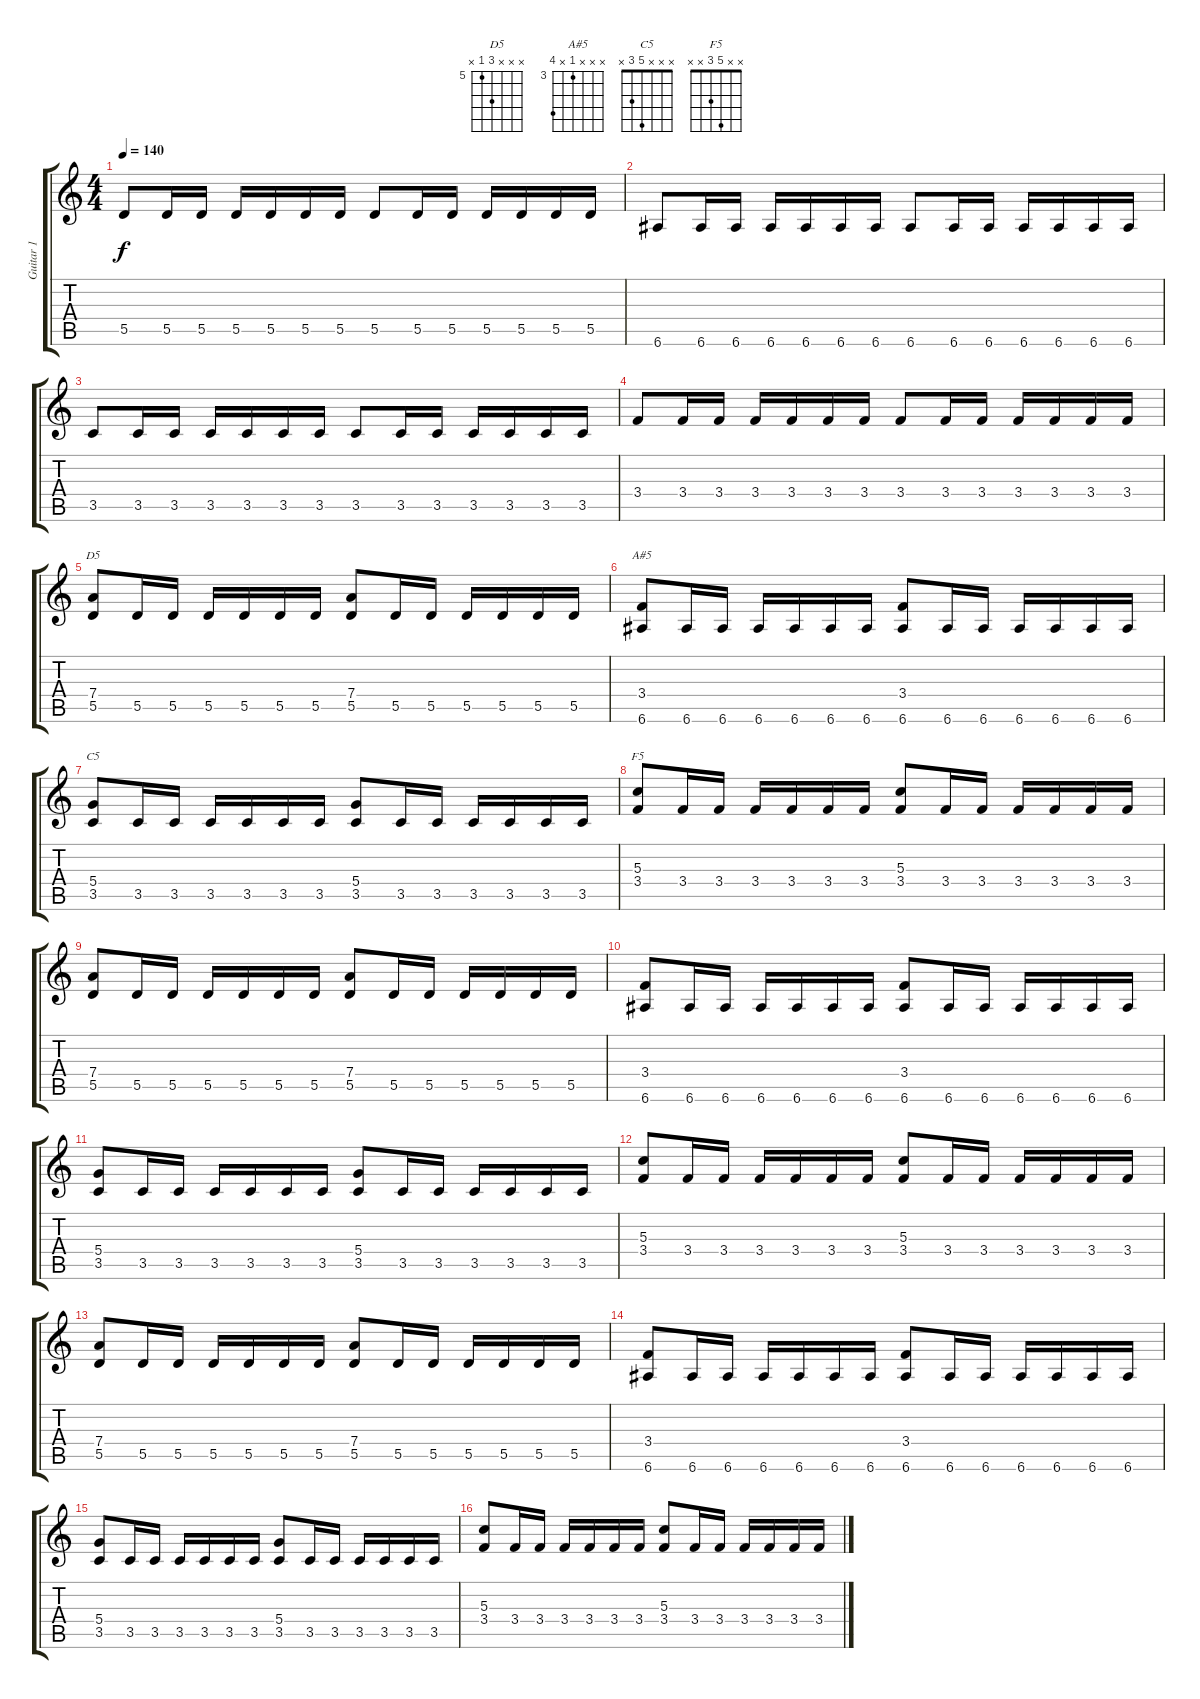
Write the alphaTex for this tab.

\track ("Guitar 1" "Guitar 1") {instrument distortionguitar}
\staff {score tabs}
\tuning (E4 B3 G3 D3 A2 E2) {hide}
\chord ("D5" x x x 7 5 x) {firstfret 5}
\chord ("A#5" x x x 3 x 6) {firstfret 3}
\chord ("C5" x x x 5 3 x)
\chord ("F5" x x 5 3 x x)
\ts (4 4)
\tempo 140
\clef g2
\ks c
5.5.8{dy f} 5.5.16 5.5.16 5.5.16 5.5.16 5.5.16 5.5.16 5.5.8 5.5.16 5.5.16 5.5.16 5.5.16 5.5.16 5.5.16 |
6.6.8 6.6.16 6.6.16 6.6.16 6.6.16 6.6.16 6.6.16 6.6.8 6.6.16 6.6.16 6.6.16 6.6.16 6.6.16 6.6.16 |
3.5.8 3.5.16 3.5.16 3.5.16 3.5.16 3.5.16 3.5.16 3.5.8 3.5.16 3.5.16 3.5.16 3.5.16 3.5.16 3.5.16 |
3.4.8 3.4.16 3.4.16 3.4.16 3.4.16 3.4.16 3.4.16 3.4.8 3.4.16 3.4.16 3.4.16 3.4.16 3.4.16 3.4.16 |
(7.4 5.5).8{ch "D5"} 5.5.16 5.5.16 5.5.16 5.5.16 5.5.16 5.5.16 (7.4 5.5).8 5.5.16 5.5.16 5.5.16 5.5.16 5.5.16 5.5.16 |
(3.4 6.6).8{ch "A#5"} 6.6.16 6.6.16 6.6.16 6.6.16 6.6.16 6.6.16 (3.4 6.6).8 6.6.16 6.6.16 6.6.16 6.6.16 6.6.16 6.6.16 |
(5.4 3.5).8{ch "C5"} 3.5.16 3.5.16 3.5.16 3.5.16 3.5.16 3.5.16 (5.4 3.5).8 3.5.16 3.5.16 3.5.16 3.5.16 3.5.16 3.5.16 |
(5.3 3.4).8{ch "F5"} 3.4.16 3.4.16 3.4.16 3.4.16 3.4.16 3.4.16 (5.3 3.4).8 3.4.16 3.4.16 3.4.16 3.4.16 3.4.16 3.4.16 |
(7.4 5.5).8 5.5.16 5.5.16 5.5.16 5.5.16 5.5.16 5.5.16 (7.4 5.5).8 5.5.16 5.5.16 5.5.16 5.5.16 5.5.16 5.5.16 |
(3.4 6.6).8 6.6.16 6.6.16 6.6.16 6.6.16 6.6.16 6.6.16 (3.4 6.6).8 6.6.16 6.6.16 6.6.16 6.6.16 6.6.16 6.6.16 |
(5.4 3.5).8 3.5.16 3.5.16 3.5.16 3.5.16 3.5.16 3.5.16 (5.4 3.5).8 3.5.16 3.5.16 3.5.16 3.5.16 3.5.16 3.5.16 |
(5.3 3.4).8 3.4.16 3.4.16 3.4.16 3.4.16 3.4.16 3.4.16 (5.3 3.4).8 3.4.16 3.4.16 3.4.16 3.4.16 3.4.16 3.4.16 |
(7.4 5.5).8 5.5.16 5.5.16 5.5.16 5.5.16 5.5.16 5.5.16 (7.4 5.5).8 5.5.16 5.5.16 5.5.16 5.5.16 5.5.16 5.5.16 |
(3.4 6.6).8 6.6.16 6.6.16 6.6.16 6.6.16 6.6.16 6.6.16 (3.4 6.6).8 6.6.16 6.6.16 6.6.16 6.6.16 6.6.16 6.6.16 |
(5.4 3.5).8 3.5.16 3.5.16 3.5.16 3.5.16 3.5.16 3.5.16 (5.4 3.5).8 3.5.16 3.5.16 3.5.16 3.5.16 3.5.16 3.5.16 |
(5.3 3.4).8 3.4.16 3.4.16 3.4.16 3.4.16 3.4.16 3.4.16 (5.3 3.4).8 3.4.16 3.4.16 3.4.16 3.4.16 3.4.16 3.4.16
